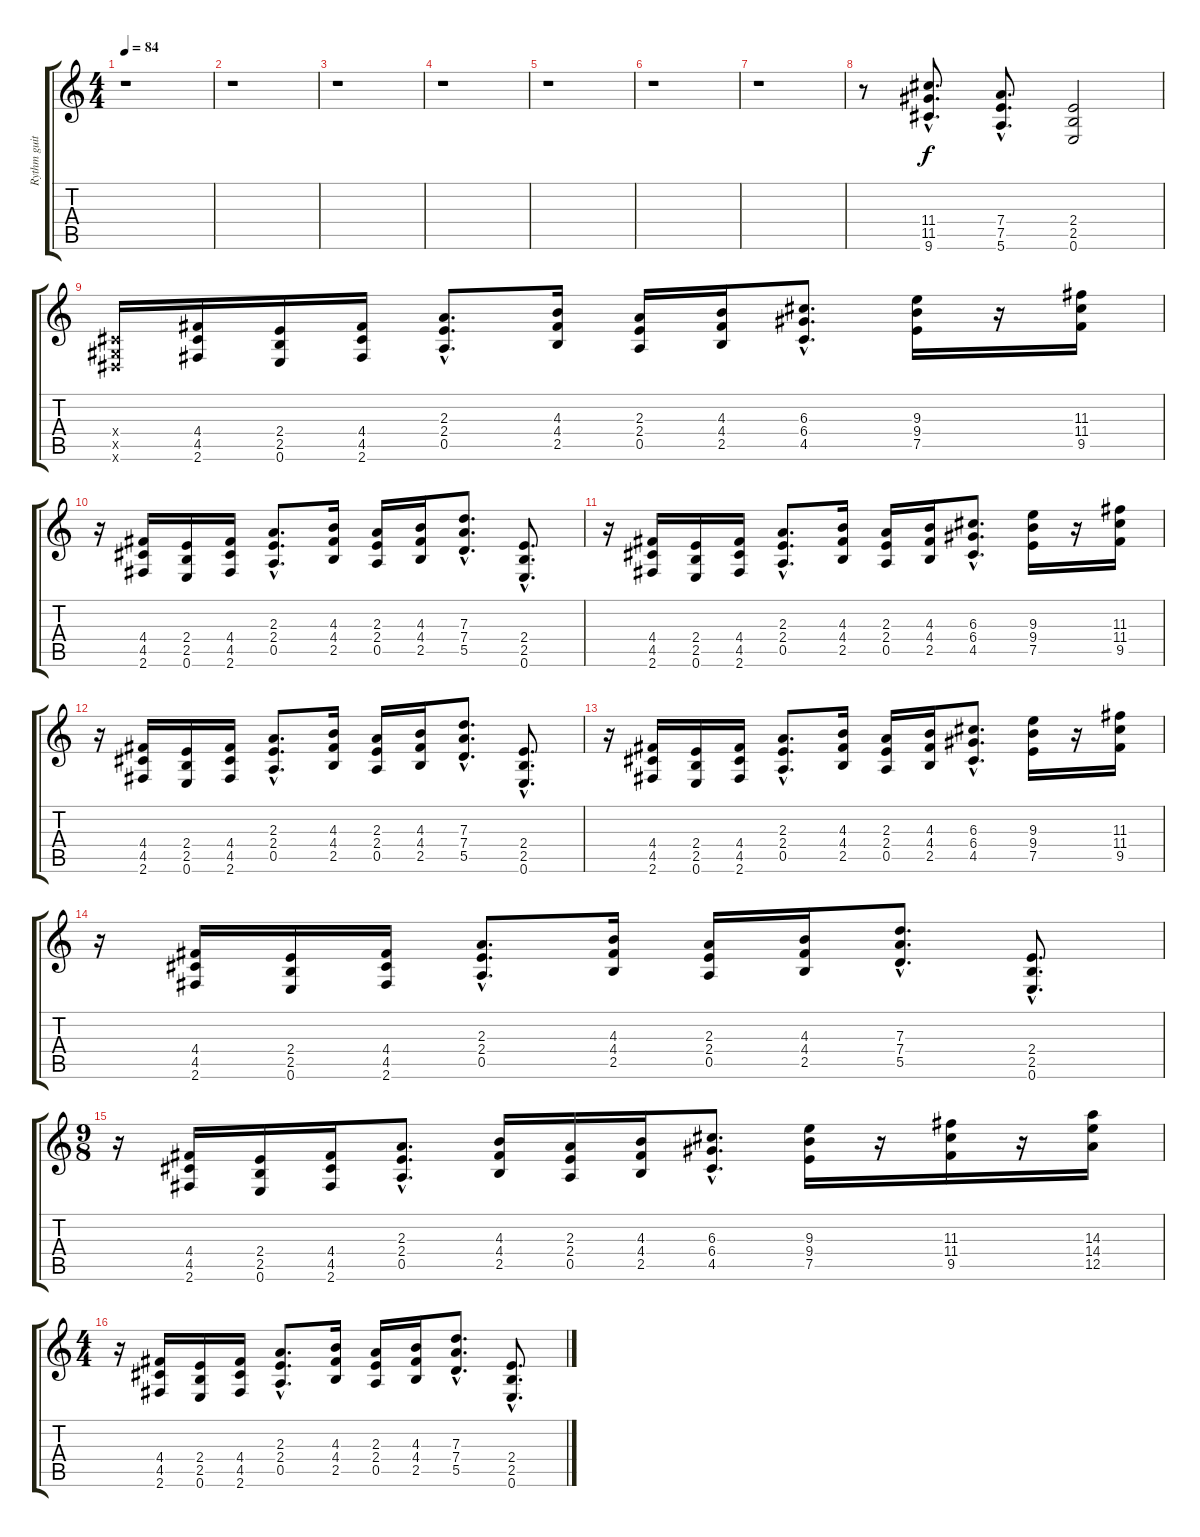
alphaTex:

\track ("Rythm guitar (distorsion)" "Rythm guit") {instrument overdrivenguitar}
\staff {score tabs}
\tuning (E4 B3 G3 D3 A2 E2) {hide}
\ts (4 4)
\tempo 84
\clef g2
\ks c
r.1{dy f} |
r.1 |
r.1 |
r.1 |
r.1 |
r.1 |
r.1 |
r.8 (11.4{hac} 11.5{hac} 9.6{hac}).8{d} (7.4{hac} 7.5{hac} 5.6{hac}).8{d} (2.4 2.5 0.6).2 |
(-1.4{x} -1.5{x} -1.6{x}).16 (4.4 4.5 2.6).16 (2.4 2.5 0.6).16 (4.4 4.5 2.6).16 (2.3{hac} 2.4{hac} 0.5{hac}).8{d} (4.3 4.4 2.5).16 (2.3 2.4 0.5).16 (4.3 4.4 2.5).16 (6.3{hac} 6.4{hac} 4.5{hac}).8{d} (9.3 9.4 7.5).16 r.16 (11.3 11.4 9.5).16 |
r.16 (4.4 4.5 2.6).16 (2.4 2.5 0.6).16 (4.4 4.5 2.6).16 (2.3{hac} 2.4{hac} 0.5{hac}).8{d} (4.3 4.4 2.5).16 (2.3 2.4 0.5).16 (4.3 4.4 2.5).16 (7.3{hac} 7.4{hac} 5.5{hac}).8{d} (2.4{hac} 2.5{hac} 0.6{hac}).8{d} |
r.16 (4.4 4.5 2.6).16 (2.4 2.5 0.6).16 (4.4 4.5 2.6).16 (2.3{hac} 2.4{hac} 0.5{hac}).8{d} (4.3 4.4 2.5).16 (2.3 2.4 0.5).16 (4.3 4.4 2.5).16 (6.3{hac} 6.4{hac} 4.5{hac}).8{d} (9.3 9.4 7.5).16 r.16 (11.3 11.4 9.5).16 |
r.16 (4.4 4.5 2.6).16 (2.4 2.5 0.6).16 (4.4 4.5 2.6).16 (2.3{hac} 2.4{hac} 0.5{hac}).8{d} (4.3 4.4 2.5).16 (2.3 2.4 0.5).16 (4.3 4.4 2.5).16 (7.3{hac} 7.4{hac} 5.5{hac}).8{d} (2.4{hac} 2.5{hac} 0.6{hac}).8{d} |
r.16 (4.4 4.5 2.6).16 (2.4 2.5 0.6).16 (4.4 4.5 2.6).16 (2.3{hac} 2.4{hac} 0.5{hac}).8{d} (4.3 4.4 2.5).16 (2.3 2.4 0.5).16 (4.3 4.4 2.5).16 (6.3{hac} 6.4{hac} 4.5{hac}).8{d} (9.3 9.4 7.5).16 r.16 (11.3 11.4 9.5).16 |
r.16 (4.4 4.5 2.6).16 (2.4 2.5 0.6).16 (4.4 4.5 2.6).16 (2.3{hac} 2.4{hac} 0.5{hac}).8{d} (4.3 4.4 2.5).16 (2.3 2.4 0.5).16 (4.3 4.4 2.5).16 (7.3{hac} 7.4{hac} 5.5{hac}).8{d} (2.4{hac} 2.5{hac} 0.6{hac}).8{d} |
\ts (9 8)
r.16 (4.4 4.5 2.6).16 (2.4 2.5 0.6).16 (4.4 4.5 2.6).16 (2.3{hac} 2.4{hac} 0.5{hac}).8{d} (4.3 4.4 2.5).16 (2.3 2.4 0.5).16 (4.3 4.4 2.5).16 (6.3{hac} 6.4{hac} 4.5{hac}).8{d} (9.3 9.4 7.5).16 r.16 (11.3 11.4 9.5).16 r.16 (14.3 14.4 12.5).16 |
\ts (4 4)
r.16 (4.4 4.5 2.6).16 (2.4 2.5 0.6).16 (4.4 4.5 2.6).16 (2.3{hac} 2.4{hac} 0.5{hac}).8{d} (4.3 4.4 2.5).16 (2.3 2.4 0.5).16 (4.3 4.4 2.5).16 (7.3{hac} 7.4{hac} 5.5{hac}).8{d} (2.4{hac} 2.5{hac} 0.6{hac}).8{d}
